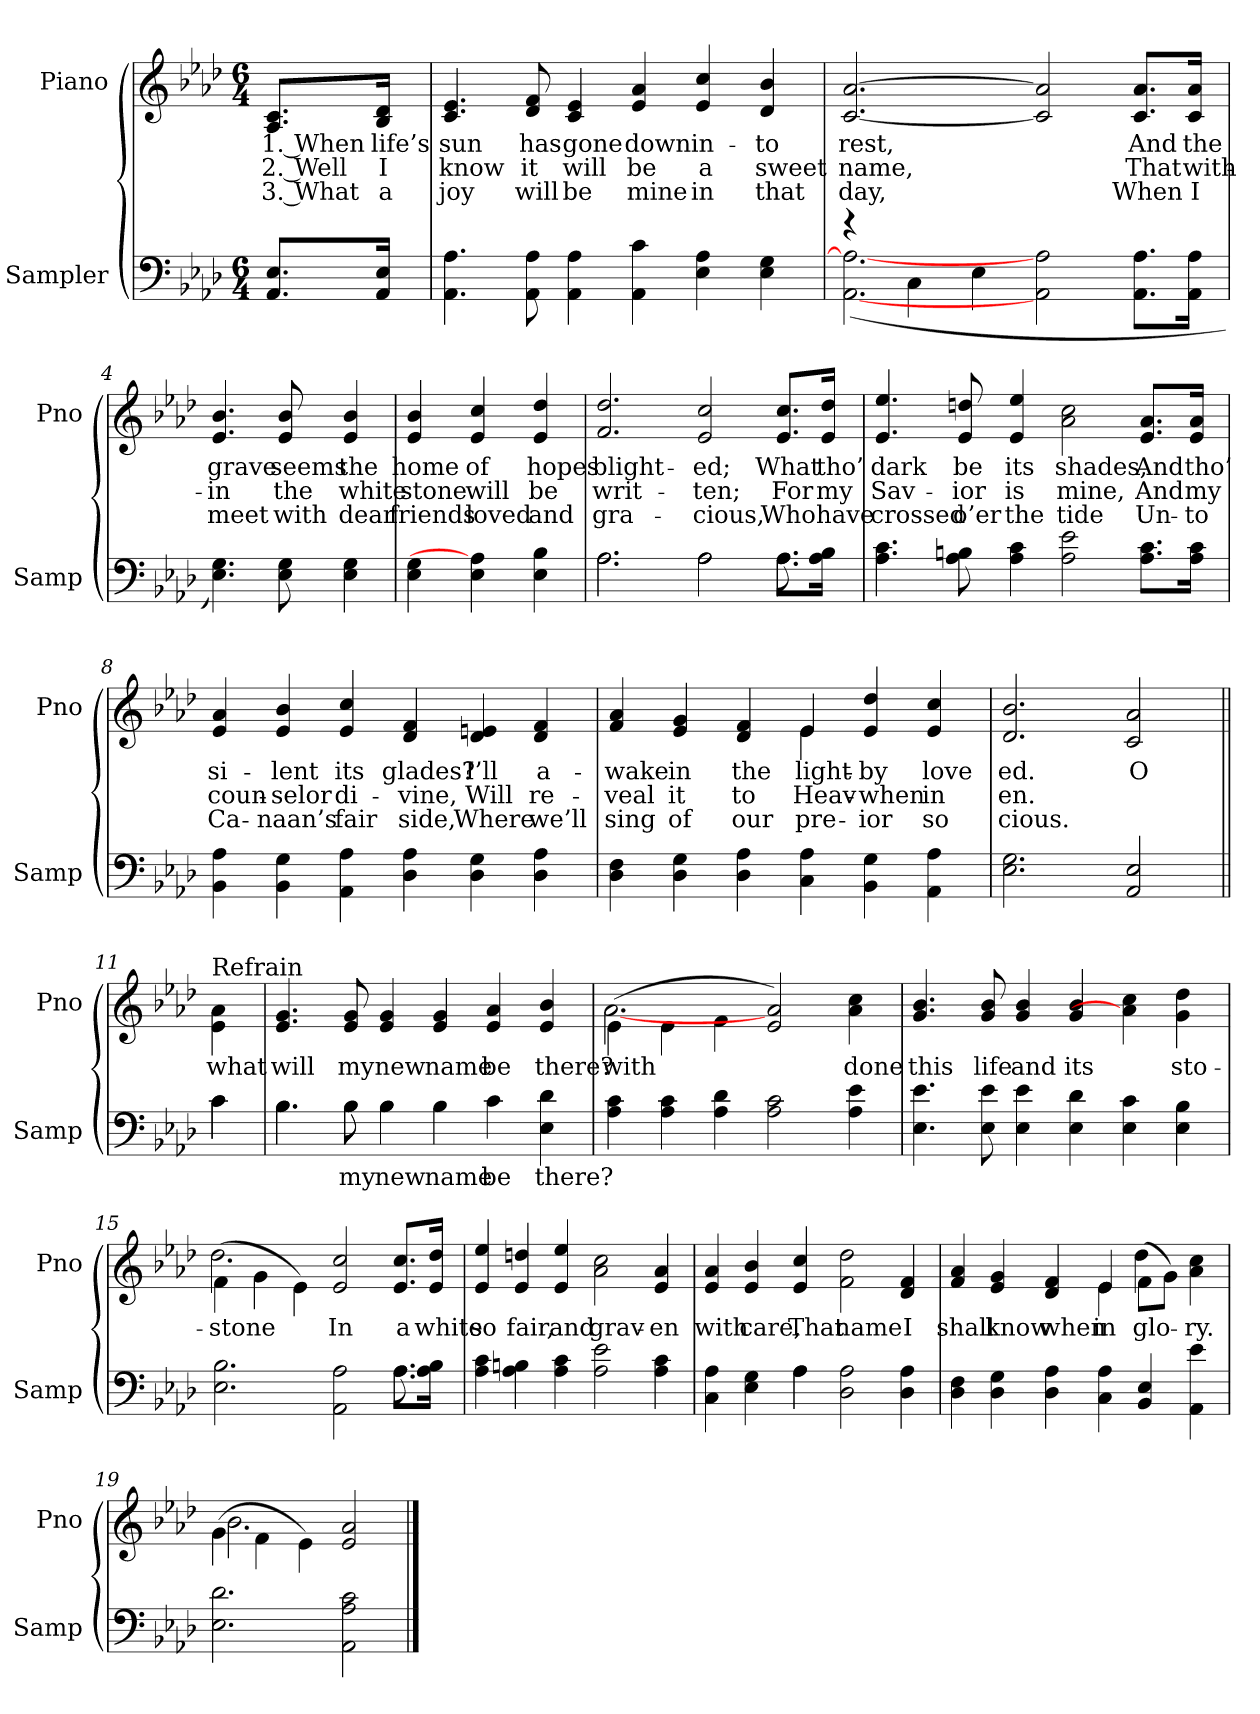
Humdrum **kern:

**kern	**text	**kern	**text	**text	**text
*part2	*part2	*part1	*part1	*part1	*part1
*staff2	*staff2	*staff1	*staff1	*staff1	*staff1
*I"Sampler	*	*I"Piano	*	*	*
*I'Samp	*	*I'Pno	*	*	*
*clefF4	*	*clefG2	*	*	*
*k[b-e-a-d-]	*	*k[b-e-a-d-]	*	*	*
*A-:	*	*A-:	*	*	*
*M6/4	*	*M6/4	*	*	*
=1	=1	=1	=1	=1	=1
8.AA-/ 8.E-/L	.	8.A-/ 8.c/L	1. When	2. Well	3. What
16AA-/ 16E-/Jk	.	16B-/ 16d-/Jk	life’s	I	a
=2	=2	=2	=2	=2	=2
4.AA- 4.A-	.	4.c 4.e-	sun	know	joy
8AA- 8A-	.	8d- 8f	has	it	will
4AA- 4A-	.	4c 4e-	gone	will	be
4AA- 4c	.	4e- 4a-	down	be	mine
4E- 4A-	.	4e- 4cc	in-	a	in
4E- 4G	.	4d- 4b-	-to	sweet	that
=3	=3	=3	=3	=3	=3
*^	*	*	*	*	*
4r	([2.AA- 2.A-_	.	[2.c [2.a-	rest,	name,	day,
4C\	.	.	.	.	.	.
4E-\	.	.	.	.	.	.
2AA-\ 2A-\	2.ryy	.	2c] 2a-]	.	.	.
8.AA-\ 8.A-\L	.	.	8.c/ 8.a-/L	And	That	When
16AA-\ 16A-\Jk	.	.	16c/ 16a-/Jk	the	with-	I
*v	*v	*	*	*	*	*
=4	=4	=4	=4	=4	=4
4.E- 4.G)	.	4.e- 4.b-	grave	-in	meet
8E- 8G	.	8e- 8b-	seems	the	with
4E- 4G	.	4e- 4b-	the	white	dear
=5	=5	=5	=5	=5	=5
4E- 4G	.	4e- 4b-	home	stone	friends
4E- 4A-]	.	4e- 4cc	of	will	loved
4E- 4B-	.	4e- 4dd-	hopes	be	and
=6	=6	=6	=6	=6	=6
*^	*	*	*	*	*
2.A-\	2.A-	.	2.f 2.dd-	blight-	writ-	gra-
2A-\	2A-	.	2e- 2cc	-ed;	-ten;	-cious,
8.A-\L	8.A-	.	8.e-/ 8.cc/L	What	For	Who
16A-\ 16B-\Jk	16ryy	.	16e-/ 16dd-/Jk	tho’	my	have
*v	*v	*	*	*	*	*
=7	=7	=7	=7	=7	=7
4.A- 4.c	.	4.e- 4.ee-	dark	Sav-	crossed
8A- 8Bn	.	8e- 8ddn	be	-ior	o’er
4A- 4c	.	4e- 4ee-	its	is	the
2A- 2e-	.	2a- 2cc	shades,	mine,	tide
8.A-\ 8.c\L	.	8.e-/ 8.a-/L	And	And	Un-
16A-\ 16c\Jk	.	16e-/ 16a-/Jk	tho’	my	-to
=8	=8	=8	=8	=8	=8
4BB- 4A-	.	4e- 4a-	si-	coun-	Ca-
4BB- 4G	.	4e- 4b-	-lent	-selor	-naan’s
4AA- 4A-	.	4e- 4cc	its	di-	fair
4D- 4A-	.	4d- 4f	glades?	-vine,	side,
4D- 4G	.	4d- 4en	I’ll	Will	Where
4D- 4A-	.	4d- 4f	a-	re-	we’ll
=9	=9	=9	=9	=9	=9
*	*	*^	*	*	*
4D- 4F	.	4f 4a-	2.ryy	-wake	-veal	sing
4D- 4G	.	4e- 4g	.	in	it	of
4D- 4A-	.	4d- 4f	.	the	to	our
4C 4A-	.	4e-/	4e-	light-	Heav-	pre-
4BB- 4G	.	4e- 4dd-	2ryy	by	when	-ior
4AA- 4A-	.	4e- 4cc	.	love	in	so
*	*	*v	*v	*	*	*
=10	=10	=10	=10	=10	=10
2.E- 2.G	.	2.d- 2.b-	-ed.	-en.	-cious.
2AA- 2E-	.	2c 2a-	O	.	.
=11||	=11||	=11||	=11||	=11||	=11||
*^	*	*	*	*	*
!	!	!	!LO:TX:t=Refrain	!	!	!
4c\	4c	.	4e-\ 4a-\	what	.	.
=12	=12	=12	=12	=12	=12	=12
4.B-\	4.B-	.	4.e- 4.g	will	.	.
8B-\	8B-	my	8e- 8g	my	.	.
4B-\	4B-	new	4e- 4g	new	.	.
4B-	2.ryy	name	4e- 4g	name	.	.
4c	.	be	4e- 4a-	be	.	.
4E- 4d-	.	there?	4e- 4b-	there?	.	.
*v	*v	*	*	*	*	*
=13	=13	=13	=13	=13	=13
*	*	*^	*	*	*
4A- 4c	.	(4e-\	[2.a-	with	.	.
4A- 4c	.	4e-\	.	.	.	.
4A- 4d-	.	4f\	.	.	.	.
2A- 2c	.	2e- 2a-)	2.ryy	.	.	.
4A- 4e-	.	4a- 4cc	.	done	.	.
*	*	*v	*v	*	*	*
=14	=14	=14	=14	=14	=14
4.E- 4.e-	.	4.g 4.b-	this	.	.
8E- 8e-	.	8g 8b-	life	.	.
4E- 4e-	.	4g 4b-	and	.	.
4E- 4d-	.	4g 4b-	its	.	.
4E- 4c	.	4a-] 4cc	.	.	.
4E- 4B-	.	4g 4dd-	sto-	.	.
=15	=15	=15	=15	=15	=15
*^	*	*^	*	*	*
2.E- 2.B-	4ryy	.	(4f\	2.dd-	stone	.	.
*v	*v	*	*	*	*	*	*
.	.	4g\	.	.	.	.
.	.	4e-\)	.	.	.	.
2AA- 2A-	.	2e- 2cc	2.ryy	In	.	.
*^	*	*	*	*	*	*
8.A-\L	8.A-	.	8.e-/ 8.cc/L	.	a	.	.
16A-\ 16B-\Jk	16ryy	.	16e-/ 16dd-/Jk	.	white	.	.
*v	*v	*	*	*	*	*	*
*	*	*v	*v	*	*	*
=16	=16	=16	=16	=16	=16
4A- 4c	.	4e- 4ee-	so	.	.
4A- 4Bn	.	4e- 4ddn	fair,	.	.
4A- 4c	.	4e- 4ee-	and	.	.
2A- 2e-	.	2a- 2cc	grav-	.	.
4A- 4c	.	4e- 4a-	-en	.	.
=17	=17	=17	=17	=17	=17
*^	*	*	*	*	*
4C 4A-	2ryy	.	4e- 4a-	with	.	.
4E- 4G	.	.	4e- 4b-	care,	.	.
4A-\	4A-	.	4e- 4cc	That	.	.
2D- 2A-	2.ryy	.	2f\ 2dd-\	name	.	.
4D- 4A-	.	.	4d- 4f	I	.	.
*v	*v	*	*	*	*	*
=18	=18	=18	=18	=18	=18
*	*	*^	*	*	*
4D- 4F	.	4f 4a-	2.ryy	shall	.	.
4D- 4G	.	4e- 4g	.	know	.	.
4D- 4A-	.	4d- 4f	.	when	.	.
4C 4A-	.	4e-/	4e-	in	.	.
4BB- 4E-	.	(8f\L	4dd-	glo-	.	.
.	.	8g\J)	.	.	.	.
4AA- 4e-	.	4a- 4cc	4ryy	-ry.	.	.
=19	=19	=19	=19	=19	=19	=19
2.E- 2.d-	.	(4g\	2.b-	.	.	.
.	.	4f\	.	.	.	.
.	.	4e-\)	.	.	.	.
2AA- 2A- 2c	.	2e- 2a-	2ryy	.	.	.
*	*	*v	*v	*	*	*
==	==	==	==	==	==
*-	*-	*-	*-	*-	*-
